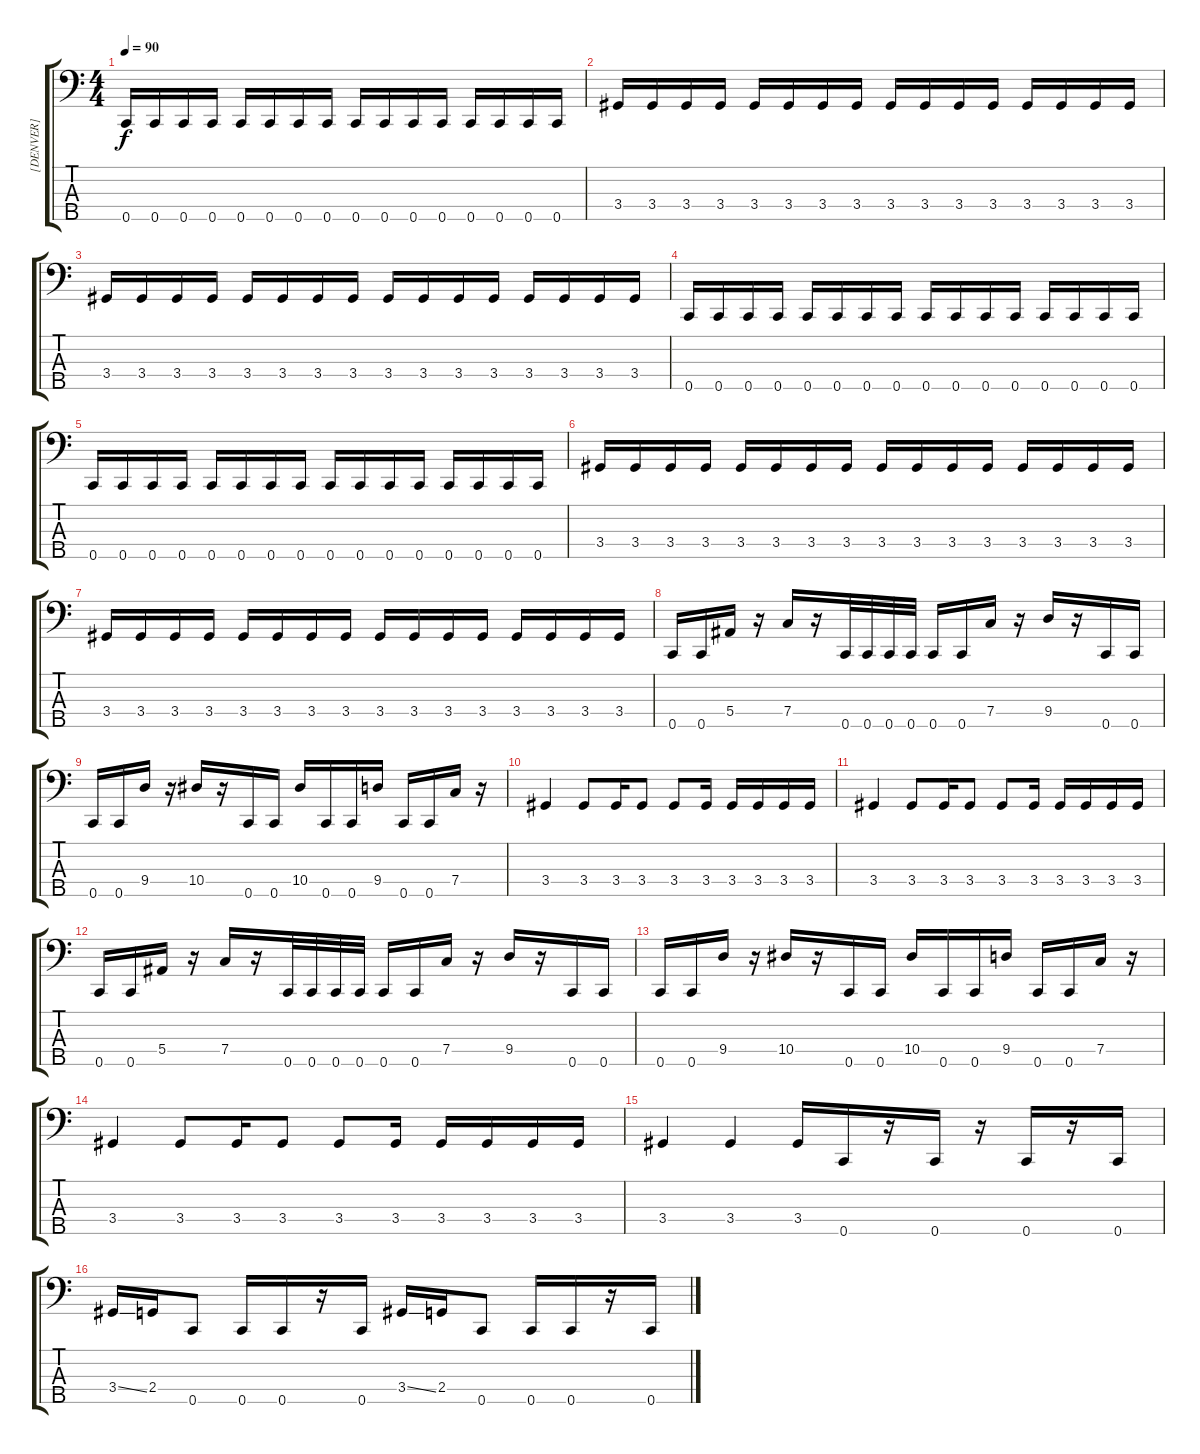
\track ("[DENVER]" "[DENVER]") {instrument electricbassfinger}
\staff {score tabs}
\tuning (Ab2 Eb2 Bb1 F1 C1) {hide}
\ts (4 4)
\tempo 90
\clef f4
\ks c
0.5.16{dy f} 0.5.16 0.5.16 0.5.16 0.5.16 0.5.16 0.5.16 0.5.16 0.5.16 0.5.16 0.5.16 0.5.16 0.5.16 0.5.16 0.5.16 0.5.16 |
3.4.16 3.4.16 3.4.16 3.4.16 3.4.16 3.4.16 3.4.16 3.4.16 3.4.16 3.4.16 3.4.16 3.4.16 3.4.16 3.4.16 3.4.16 3.4.16 |
3.4.16 3.4.16 3.4.16 3.4.16 3.4.16 3.4.16 3.4.16 3.4.16 3.4.16 3.4.16 3.4.16 3.4.16 3.4.16 3.4.16 3.4.16 3.4.16 |
0.5.16 0.5.16 0.5.16 0.5.16 0.5.16 0.5.16 0.5.16 0.5.16 0.5.16 0.5.16 0.5.16 0.5.16 0.5.16 0.5.16 0.5.16 0.5.16 |
0.5.16 0.5.16 0.5.16 0.5.16 0.5.16 0.5.16 0.5.16 0.5.16 0.5.16 0.5.16 0.5.16 0.5.16 0.5.16 0.5.16 0.5.16 0.5.16 |
3.4.16 3.4.16 3.4.16 3.4.16 3.4.16 3.4.16 3.4.16 3.4.16 3.4.16 3.4.16 3.4.16 3.4.16 3.4.16 3.4.16 3.4.16 3.4.16 |
3.4.16 3.4.16 3.4.16 3.4.16 3.4.16 3.4.16 3.4.16 3.4.16 3.4.16 3.4.16 3.4.16 3.4.16 3.4.16 3.4.16 3.4.16 3.4.16 |
0.5.16 0.5.16 5.4.16 r.16 7.4.16 r.16 0.5.32 0.5.32 0.5.32 0.5.32 0.5.16 0.5.16 7.4.16 r.16 9.4.16 r.16 0.5.16 0.5.16 |
0.5.16 0.5.16 9.4.16 r.16 10.4.16 r.16 0.5.16 0.5.16 10.4.16 0.5.16 0.5.16 9.4.16 0.5.16 0.5.16 7.4.16 r.16 |
3.4.4 3.4.8 3.4.16 3.4.8 3.4.8 3.4.16 3.4.16 3.4.16 3.4.16 3.4.16 |
3.4.4 3.4.8 3.4.16 3.4.8 3.4.8 3.4.16 3.4.16 3.4.16 3.4.16 3.4.16 |
0.5.16 0.5.16 5.4.16 r.16 7.4.16 r.16 0.5.32 0.5.32 0.5.32 0.5.32 0.5.16 0.5.16 7.4.16 r.16 9.4.16 r.16 0.5.16 0.5.16 |
0.5.16 0.5.16 9.4.16 r.16 10.4.16 r.16 0.5.16 0.5.16 10.4.16 0.5.16 0.5.16 9.4.16 0.5.16 0.5.16 7.4.16 r.16 |
3.4.4 3.4.8 3.4.16 3.4.8 3.4.8 3.4.16 3.4.16 3.4.16 3.4.16 3.4.16 |
3.4.4 3.4.4 3.4.16 0.5.16 r.16 0.5.16 r.16 0.5.16 r.16 0.5.16 |
3.4{ss}.16 2.4.16 0.5.8 0.5.16 0.5.16 r.16 0.5.16 3.4{ss}.16 2.4.16 0.5.8 0.5.16 0.5.16 r.16 0.5.16
